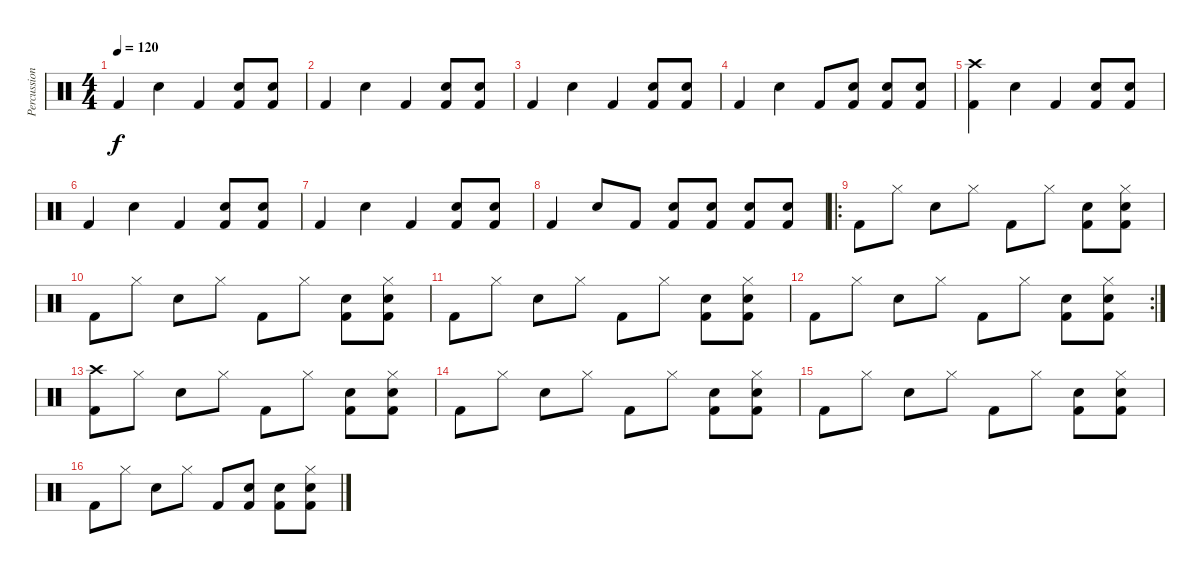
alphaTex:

\track ("Percussion" "Percussion") {instrument percussion}
\staff {score}
\articulation defaults
\ts (4 4)
\tempo 120
\clef neutral
\ks c "Kick (hit) 2".4{dy f} "Snare (hit) 2".4 "Kick (hit) 2".4
("Kick (hit) 2" "Snare (hit) 2").8 ("Kick (hit) 2" "Snare (hit) 2").8 |
"Kick (hit) 2".4 "Snare (hit) 2".4 "Kick (hit) 2".4 ("Kick (hit) 2" "Snare (hit) 2").8 ("Kick (hit) 2" "Snare (hit) 2").8 |
"Kick (hit) 2".4 "Snare (hit) 2".4 "Kick (hit) 2".4 ("Kick (hit) 2" "Snare (hit) 2").8 ("Kick (hit) 2" "Snare (hit) 2").8 |
"Kick (hit) 2".4 "Snare (hit) 2".4 "Kick (hit) 2".8 ("Kick (hit) 2" "Snare (hit) 2").8 ("Kick (hit) 2" "Snare (hit) 2").8 ("Kick (hit) 2" "Snare (hit) 2").8 |
("Crash high (hit)" "Kick (hit) 2").4 "Snare (hit) 2".4 "Kick (hit) 2".4 ("Kick (hit) 2" "Snare (hit) 2").8 ("Kick (hit) 2" "Snare (hit) 2").8 |
"Kick (hit) 2".4 "Snare (hit) 2".4 "Kick (hit) 2".4 ("Kick (hit) 2" "Snare (hit) 2").8 ("Kick (hit) 2" "Snare (hit) 2").8 |
"Kick (hit) 2".4 "Snare (hit) 2".4 "Kick (hit) 2".4 ("Kick (hit) 2" "Snare (hit) 2").8 ("Kick (hit) 2" "Snare (hit) 2").8 |
"Kick (hit) 2".4 "Snare (hit) 2".8 "Kick (hit) 2".8 ("Kick (hit) 2" "Snare (hit) 2").8 ("Kick (hit) 2" "Snare (hit) 2").8 ("Kick (hit) 2" "Snare (hit) 2").8 ("Kick (hit) 2" "Snare (hit) 2").8 |
\ro "Kick (hit) 2".8 "Hi-Hat (closed)".8 "Snare (hit) 2".8 "Hi-Hat (closed)".8 "Kick (hit) 2".8 "Hi-Hat (closed)".8
("Kick (hit) 2" "Snare (hit) 2").8 ("Hi-Hat (closed)" "Kick (hit) 2" "Snare (hit) 2").8 |
"Kick (hit) 2".8 "Hi-Hat (closed)".8 "Snare (hit) 2".8 "Hi-Hat (closed)".8 "Kick (hit) 2".8 "Hi-Hat (closed)".8 ("Kick (hit) 2" "Snare (hit) 2").8 ("Hi-Hat (closed)" "Kick (hit) 2" "Snare (hit) 2").8 |
"Kick (hit) 2".8 "Hi-Hat (closed)".8 "Snare (hit) 2".8 "Hi-Hat (closed)".8 "Kick (hit) 2".8 "Hi-Hat (closed)".8 ("Kick (hit) 2" "Snare (hit) 2").8 ("Hi-Hat (closed)" "Kick (hit) 2" "Snare (hit) 2").8 |
\rc 2 "Kick (hit) 2".8 "Hi-Hat (closed)".8 "Snare (hit) 2".8 "Hi-Hat (closed)".8 "Kick (hit) 2".8 "Hi-Hat (closed)".8
("Kick (hit) 2" "Snare (hit) 2").8 ("Hi-Hat (closed)" "Kick (hit) 2" "Snare (hit) 2").8 |
("Crash high (hit)" "Kick (hit) 2").8 "Hi-Hat (closed)".8 "Snare (hit) 2".8 "Hi-Hat (closed)".8 "Kick (hit) 2".8 "Hi-Hat (closed)".8 ("Kick (hit) 2" "Snare (hit) 2").8 ("Hi-Hat (closed)" "Kick (hit) 2" "Snare (hit) 2").8 |
"Kick (hit) 2".8 "Hi-Hat (closed)".8 "Snare (hit) 2".8 "Hi-Hat (closed)".8 "Kick (hit) 2".8 "Hi-Hat (closed)".8 ("Kick (hit) 2" "Snare (hit) 2").8 ("Hi-Hat (closed)" "Kick (hit) 2" "Snare (hit) 2").8 |
"Kick (hit) 2".8 "Hi-Hat (closed)".8 "Snare (hit) 2".8 "Hi-Hat (closed)".8 "Kick (hit) 2".8 "Hi-Hat (closed)".8 ("Kick (hit) 2" "Snare (hit) 2").8 ("Hi-Hat (closed)" "Kick (hit) 2" "Snare (hit) 2").8 |
"Kick (hit) 2".8 "Hi-Hat (closed)".8 "Snare (hit) 2".8 "Hi-Hat (closed)".8 "Kick (hit) 2".8 ("Kick (hit) 2" "Snare (hit) 2").8 ("Kick (hit) 2" "Snare (hit) 2").8 ("Hi-Hat (closed)" "Kick (hit) 2" "Snare (hit) 2").8
